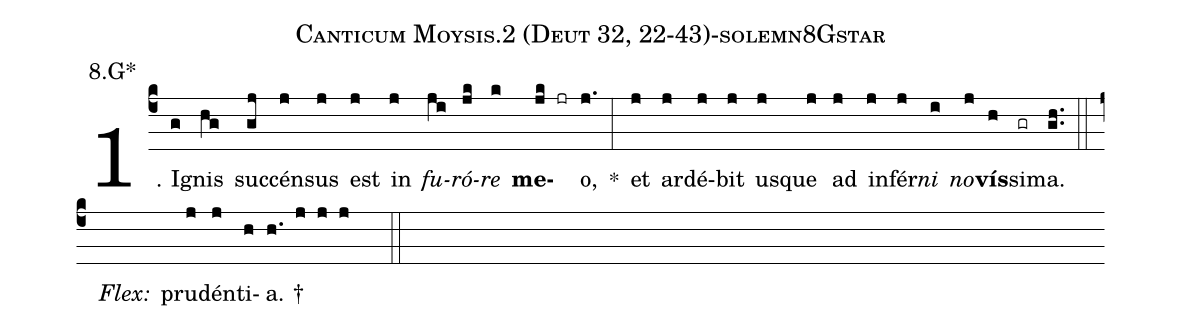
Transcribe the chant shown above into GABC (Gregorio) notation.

name: Canticum Moysis.2 (Deut 32, 22-43)-solemn8Gstar;
annotation: 8.G*;
%%
(c4)1. I(g)gnis(hg) suc(gj)cén(j)sus(j) est(j) in(j) <i>fu</i>(ji)<i>ró</i>(jk)<i>re</i>(k) <b>me</b>(jk jr)o,(j.) *(:) et(j) ar(j)dé(j)bit(j) us(j)que(j) ad(j) in(j)fér(j)<i>ni</i>(i) <i>no</i>(j)<b>vís</b>(h)si(gr)ma.(gh..) (::)
<i>Flex:</i>()  pru(j)dén(j)ti(h)a. †(h. j j j  ::)
